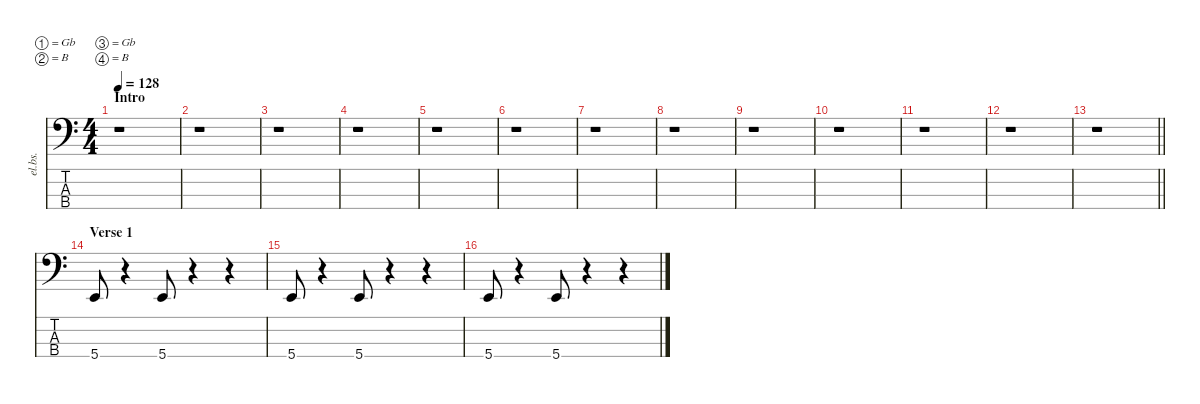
\defaultSystemsLayout 4
\hideDynamics
\bracketExtendMode nobrackets
\otherSystemsTrackNameOrientation horizontal
\track ("Bass" "el.bs.") {instrument electricbasspick}
\staff {score tabs}
\tuning (Gb2 B1 Gb1 B0)
\ts (4 4)
\section ("" "Intro")
\tempo 128
\clef f4
\ks c
r.1{dy f instrument electricbasspick beam Down} |
r.1{beam Down} |
r.1{beam Down} |
r.1{beam Down} |
r.1{beam Down} |
r.1{beam Down} |
r.1{beam Down} |
r.1{beam Down} |
r.1{beam Down} |
r.1{beam Down} |
r.1{beam Down} |
r.1{beam Down} |
\barLineRight lightlight
r.1{beam Down} |
\section ("" "Verse 1")
5.4.8{beam Up} r.4{beam Up} 5.4.8{beam Up} r.4{beam Up} r.4{beam Up} |
5.4.8{beam Up} r.4{beam Up} 5.4.8{beam Up} r.4{beam Up} r.4{beam Up} |
5.4.8{beam Up} r.4{beam Up} 5.4.8{beam Up} r.4{beam Up} r.4{beam Up}
